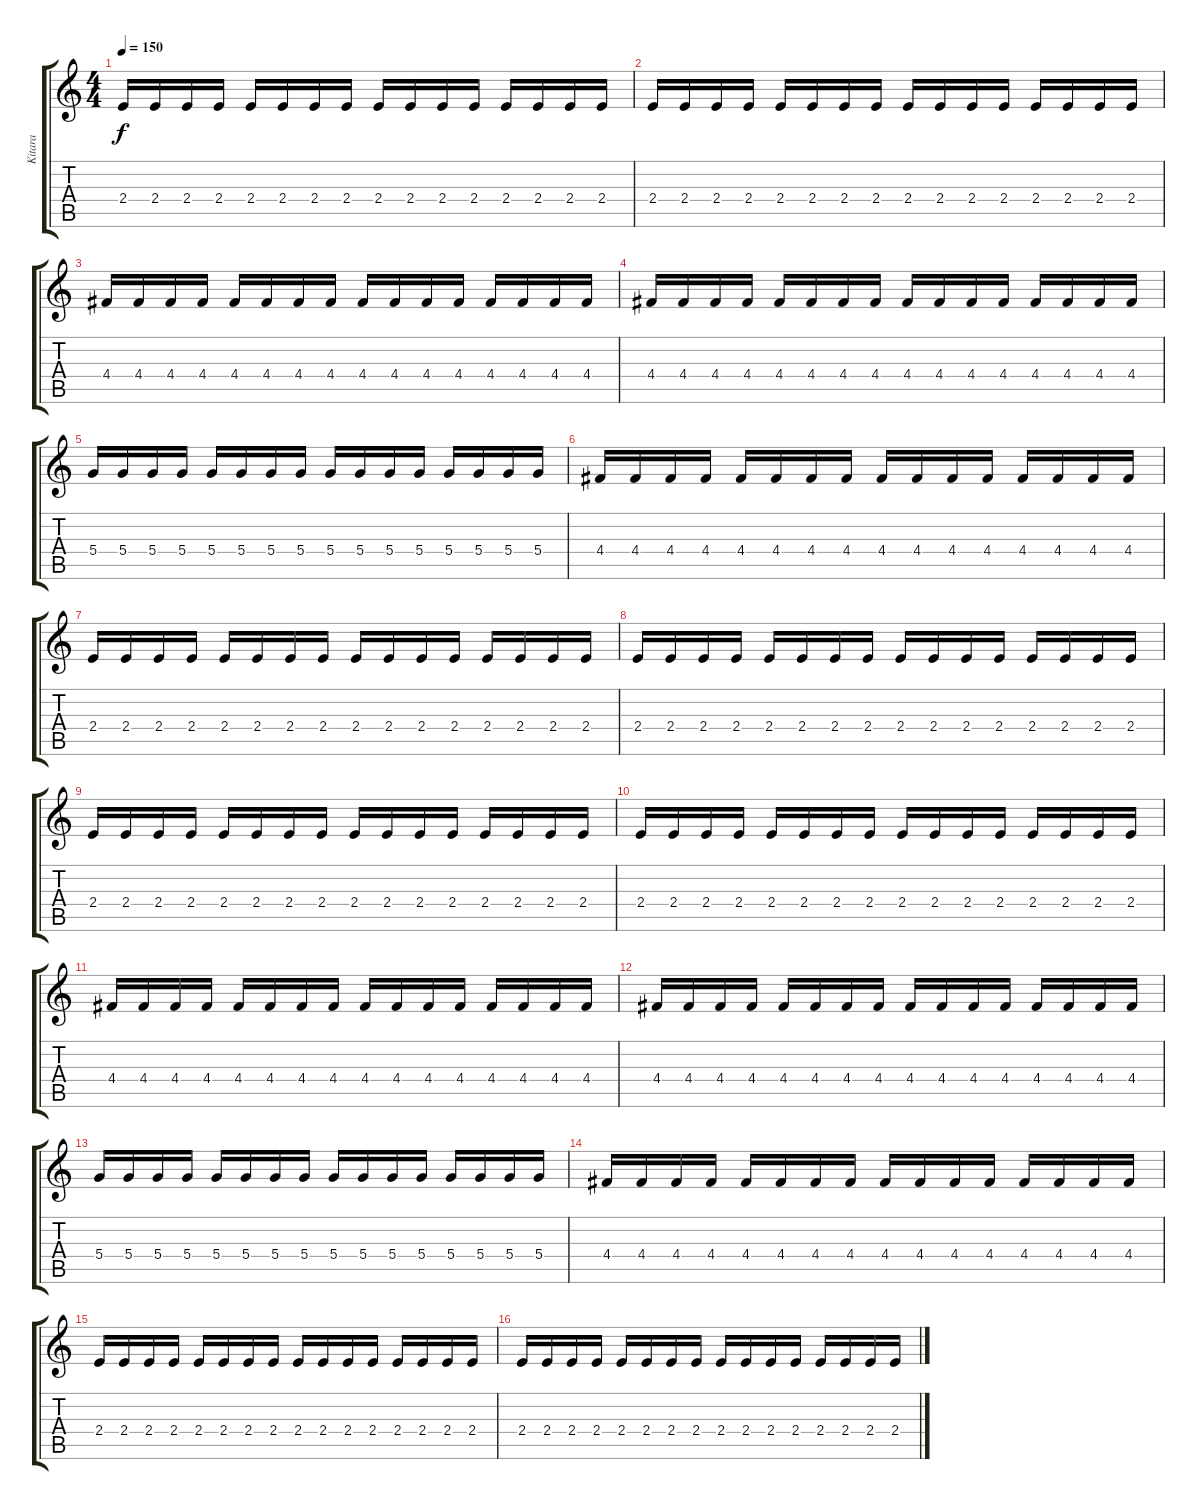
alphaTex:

\track ("Kitara" "Kitara") {instrument distortionguitar}
\staff {score tabs}
\tuning (E4 B3 G3 D3 A2 E2) {hide}
\ts (4 4)
\tempo 150
\clef g2
\ks c
2.4.16{dy f volume 10} 2.4.16 2.4.16 2.4.16 2.4.16 2.4.16 2.4.16 2.4.16 2.4.16 2.4.16 2.4.16 2.4.16 2.4.16 2.4.16 2.4.16 2.4.16 |
2.4.16 2.4.16 2.4.16 2.4.16 2.4.16 2.4.16 2.4.16 2.4.16 2.4.16 2.4.16 2.4.16 2.4.16 2.4.16 2.4.16 2.4.16 2.4.16 |
4.4.16 4.4.16 4.4.16 4.4.16 4.4.16 4.4.16 4.4.16 4.4.16 4.4.16 4.4.16 4.4.16 4.4.16 4.4.16 4.4.16 4.4.16 4.4.16 |
4.4.16 4.4.16 4.4.16 4.4.16 4.4.16 4.4.16 4.4.16 4.4.16 4.4.16 4.4.16 4.4.16 4.4.16 4.4.16 4.4.16 4.4.16 4.4.16 |
5.4.16 5.4.16 5.4.16 5.4.16 5.4.16 5.4.16 5.4.16 5.4.16 5.4.16 5.4.16 5.4.16 5.4.16 5.4.16 5.4.16 5.4.16 5.4.16 |
4.4.16 4.4.16 4.4.16 4.4.16 4.4.16 4.4.16 4.4.16 4.4.16 4.4.16 4.4.16 4.4.16 4.4.16 4.4.16 4.4.16 4.4.16 4.4.16 |
2.4.16 2.4.16 2.4.16 2.4.16 2.4.16 2.4.16 2.4.16 2.4.16 2.4.16 2.4.16 2.4.16 2.4.16 2.4.16 2.4.16 2.4.16 2.4.16 |
2.4.16 2.4.16 2.4.16 2.4.16 2.4.16 2.4.16 2.4.16 2.4.16 2.4.16 2.4.16 2.4.16 2.4.16 2.4.16 2.4.16 2.4.16 2.4.16 |
2.4.16{volume 14} 2.4.16 2.4.16 2.4.16 2.4.16 2.4.16 2.4.16 2.4.16 2.4.16 2.4.16 2.4.16 2.4.16 2.4.16 2.4.16 2.4.16 2.4.16 |
2.4.16 2.4.16 2.4.16 2.4.16 2.4.16 2.4.16 2.4.16 2.4.16 2.4.16 2.4.16 2.4.16 2.4.16 2.4.16 2.4.16 2.4.16 2.4.16 |
4.4.16 4.4.16 4.4.16 4.4.16 4.4.16 4.4.16 4.4.16 4.4.16 4.4.16 4.4.16 4.4.16 4.4.16 4.4.16 4.4.16 4.4.16 4.4.16 |
4.4.16 4.4.16 4.4.16 4.4.16 4.4.16 4.4.16 4.4.16 4.4.16 4.4.16 4.4.16 4.4.16 4.4.16 4.4.16 4.4.16 4.4.16 4.4.16 |
5.4.16 5.4.16 5.4.16 5.4.16 5.4.16 5.4.16 5.4.16 5.4.16 5.4.16 5.4.16 5.4.16 5.4.16 5.4.16 5.4.16 5.4.16 5.4.16 |
4.4.16 4.4.16 4.4.16 4.4.16 4.4.16 4.4.16 4.4.16 4.4.16 4.4.16 4.4.16 4.4.16 4.4.16 4.4.16 4.4.16 4.4.16 4.4.16 |
2.4.16 2.4.16 2.4.16 2.4.16 2.4.16 2.4.16 2.4.16 2.4.16 2.4.16 2.4.16 2.4.16 2.4.16 2.4.16 2.4.16 2.4.16 2.4.16 |
2.4.16 2.4.16 2.4.16 2.4.16 2.4.16 2.4.16 2.4.16 2.4.16 2.4.16 2.4.16 2.4.16 2.4.16 2.4.16 2.4.16 2.4.16 2.4.16
